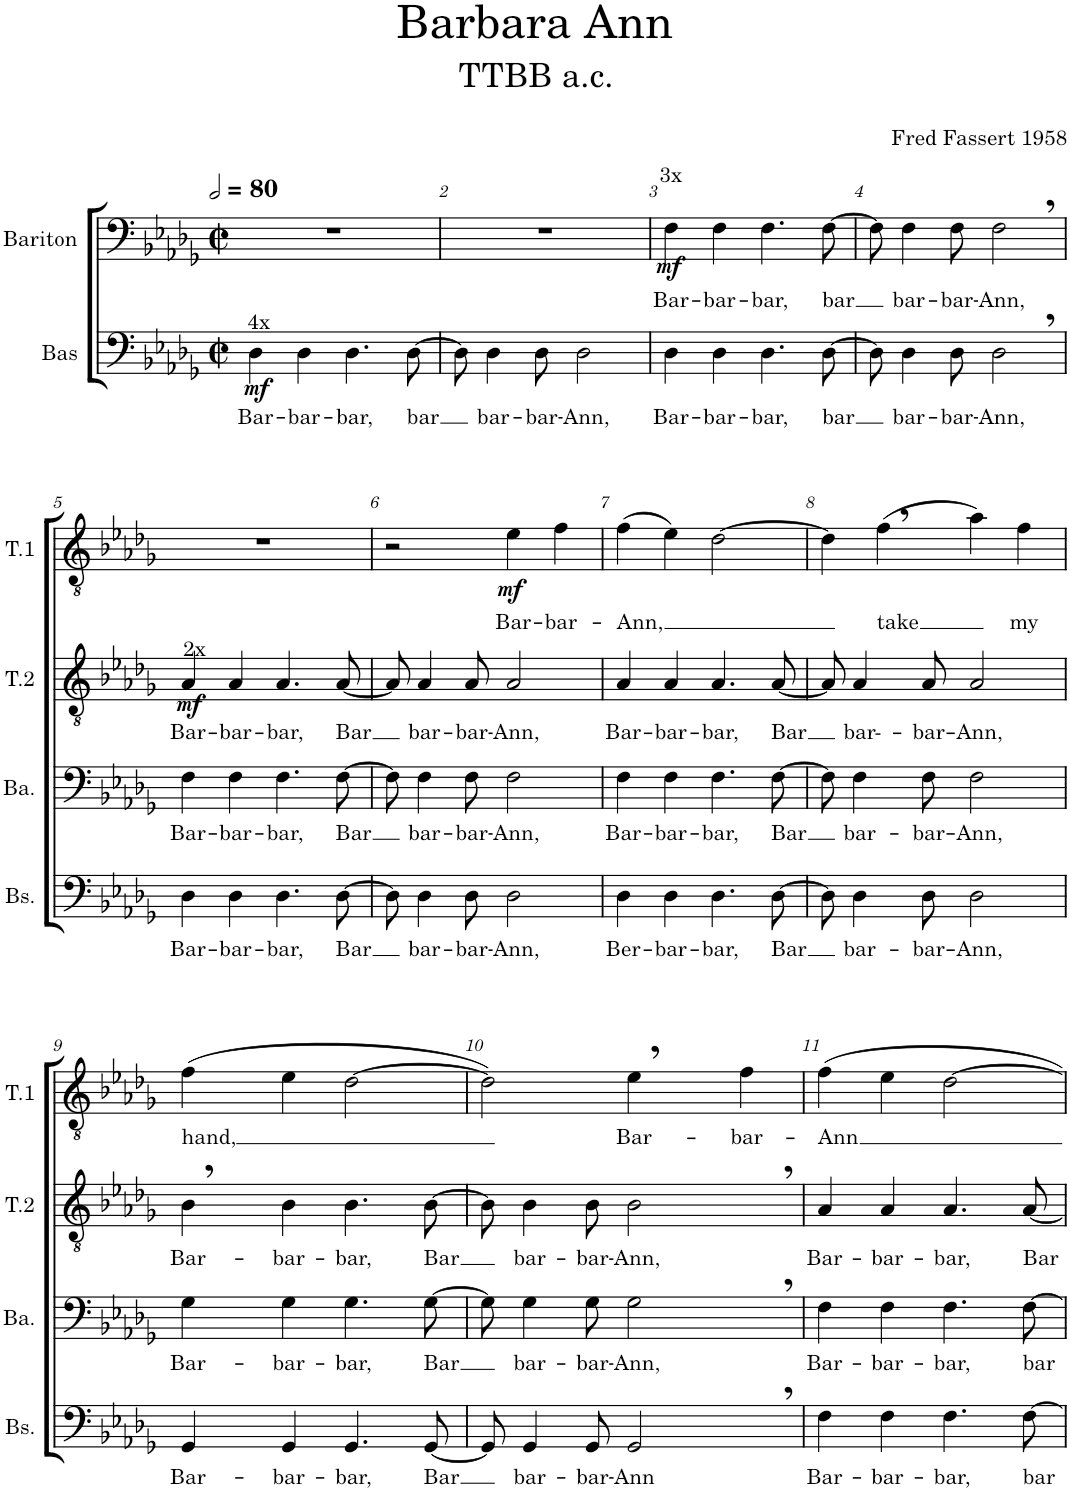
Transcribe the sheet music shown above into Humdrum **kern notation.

**kern	**text	**dynam	**kern	**text	**dynam	**kern	**text	**dynam	**kern	**text	**dynam
*part4	*part4	*part4	*part3	*part3	*part3	*part2	*part2	*part2	*part1	*part1	*part1
*staff4	*staff4	*staff4	*staff3	*staff3	*staff3	*staff2	*staff2	*staff2	*staff1	*staff1	*staff1
*I"Bas	*	*	*I"Bariton	*	*	*I"Tenor - 2	*	*	*I"Tenor - 1	*	*
*I'Bs.	*	*	*I'Ba.	*	*	*I'T.2	*	*	*I'T.1	*	*
*clefF4	*	*	*clefF4	*	*	*clefGv2	*	*	*clefGv2	*	*
*k[b-e-a-d-g-]	*	*	*k[b-e-a-d-g-]	*	*	*k[b-e-a-d-g-]	*	*	*k[b-e-a-d-g-]	*	*
*M2/2	*	*	*M2/2	*	*	*M2/2	*	*	*M2/2	*	*
*met(c|)	*	*	*met(c|)	*	*	*met(c|)	*	*	*met(c|)	*	*
*MM160	*	*	*MM160	*	*	*MM160	*	*	*MM160	*	*
=1	=1	=1	=1	=1	=1	=1	=1	=1	=1	=1	=1
!LO:TX:a:t=4x	!	!	!	!	!	!	!	!	!	!	!
!	!LO:LY:b	!LO:DY:b	!	!	!	!	!	!	!	!	!
4D-\	Bar-	mf	1r	.	.	1r	.	.	1r	.	.
!	!LO:LY:b	!	!	!	!	!	!	!	!	!	!
4D-\	-bar-	.	.	.	.	.	.	.	.	.	.
!	!LO:LY:b	!	!	!	!	!	!	!	!	!	!
4.D-\	-bar,	.	.	.	.	.	.	.	.	.	.
!	!LO:LY:b	!	!	!	!	!	!	!	!	!	!
[8D-\	bar	.	.	.	.	.	.	.	.	.	.
=2	=2	=2	=2	=2	=2	=2	=2	=2	=2	=2	=2
8D-\]	.	.	1r	.	.	1r	.	.	1r	.	.
!	!LO:LY:b	!	!	!	!	!	!	!	!	!	!
4D-\	bar-	.	.	.	.	.	.	.	.	.	.
!	!LO:LY:b	!	!	!	!	!	!	!	!	!	!
8D-\	-bar-	.	.	.	.	.	.	.	.	.	.
!	!LO:LY:b	!	!	!	!	!	!	!	!	!	!
2D-\	-Ann,	.	.	.	.	.	.	.	.	.	.
=3	=3	=3	=3	=3	=3	=3	=3	=3	=3	=3	=3
!	!	!	!LO:TX:a:t=3x	!	!	!	!	!	!	!	!
!	!LO:LY:b	!	!	!LO:LY:b	!LO:DY:b	!	!	!	!	!	!
4D-\	Bar-	.	4F\	Bar-	mf	1r	.	.	1r	.	.
!	!LO:LY:b	!	!	!LO:LY:b	!	!	!	!	!	!	!
4D-\	-bar-	.	4F\	-bar-	.	.	.	.	.	.	.
!	!LO:LY:b	!	!	!LO:LY:b	!	!	!	!	!	!	!
4.D-\	-bar,	.	4.F\	-bar,	.	.	.	.	.	.	.
!	!LO:LY:b	!	!	!LO:LY:b	!	!	!	!	!	!	!
[8D-\	bar	.	[8F\	bar	.	.	.	.	.	.	.
=4	=4	=4	=4	=4	=4	=4	=4	=4	=4	=4	=4
8D-\]	.	.	8F\]	.	.	1r	.	.	1r	.	.
!	!LO:LY:b	!	!	!LO:LY:b	!	!	!	!	!	!	!
4D-\	bar-	.	4F\	bar-	.	.	.	.	.	.	.
!	!LO:LY:b	!	!	!LO:LY:b	!	!	!	!	!	!	!
8D-\	-bar-	.	8F\	-bar-	.	.	.	.	.	.	.
!	!LO:LY:b	!	!	!LO:LY:b	!	!	!	!	!	!	!
2D-,\	-Ann,	.	2F,\	-Ann,	.	.	.	.	.	.	.
!!LO:LB:g=z
=5	=5	=5	=5	=5	=5	=5	=5	=5	=5	=5	=5
!	!	!	!	!	!	!LO:TX:a:t=2x	!	!	!	!	!
!	!LO:LY:b	!	!	!LO:LY:b	!	!	!LO:LY:b	!LO:DY:b	!	!	!
4D-\	Bar-	.	4F\	Bar-	.	4A-/	Bar-	mf	1r	.	.
!	!LO:LY:b	!	!	!LO:LY:b	!	!	!LO:LY:b	!	!	!	!
4D-\	-bar-	.	4F\	-bar-	.	4A-/	-bar-	.	.	.	.
!	!LO:LY:b	!	!	!LO:LY:b	!	!	!LO:LY:b	!	!	!	!
4.D-\	-bar,	.	4.F\	-bar,	.	4.A-/	-bar,	.	.	.	.
!	!LO:LY:b	!	!	!LO:LY:b	!	!	!LO:LY:b	!	!	!	!
[8D-\	-Bar	.	[8F\	-Bar	.	[8A-/	Bar	.	.	.	.
=6	=6	=6	=6	=6	=6	=6	=6	=6	=6	=6	=6
8D-\]	.	.	8F\]	.	.	8A-/]	.	.	2r	.	.
!	!LO:LY:b	!	!	!LO:LY:b	!	!	!LO:LY:b	!	!	!	!
4D-\	bar-	.	4F\	bar-	.	4A-/	bar-	.	.	.	.
!	!LO:LY:b	!	!	!LO:LY:b	!	!	!LO:LY:b	!	!	!	!
8D-\	-bar-	.	8F\	-bar-	.	8A-/	-bar-	.	.	.	.
!	!LO:LY:b	!	!	!LO:LY:b	!	!	!LO:LY:b	!	!	!LO:LY:b	!LO:DY:b
2D-\	-Ann,	.	2F\	-Ann,	.	2A-/	-Ann,	.	4e-\	Bar-	mf
!	!	!	!	!	!	!	!	!	!	!LO:LY:b	!
.	.	.	.	.	.	.	.	.	4f\	-bar-	.
=7	=7	=7	=7	=7	=7	=7	=7	=7	=7	=7	=7
!	!LO:LY:b	!	!	!LO:LY:b	!	!	!LO:LY:b	!	!	!LO:LY:b	!
4D-\	Ber-	.	4F\	Bar-	.	4A-/	Bar-	.	(4f\	-Ann,	.
!	!LO:LY:b	!	!	!LO:LY:b	!	!	!LO:LY:b	!	!	!	!
4D-\	-bar-	.	4F\	-bar-	.	4A-/	-bar-	.	4e-\)	.	.
!	!LO:LY:b	!	!	!LO:LY:b	!	!	!LO:LY:b	!	!	!	!
4.D-\	-bar,	.	4.F\	-bar,	.	4.A-/	-bar,	.	[2d-\	.	.
!	!LO:LY:b	!	!	!LO:LY:b	!	!	!LO:LY:b	!	!	!	!
[8D-\	Bar	.	[8F\	Bar	.	[8A-/	Bar	.	.	.	.
=8	=8	=8	=8	=8	=8	=8	=8	=8	=8	=8	=8
8D-\]	.	.	8F\]	.	.	8A-/]	.	.	4d-\]	.	.
!	!LO:LY:b	!	!	!LO:LY:b	!	!	!LO:LY:b	!	!	!	!
4D-\	bar-	.	4F\	bar-	.	4A-/	bar--	.	.	.	.
!	!	!	!	!	!	!	!	!	!	!LO:LY:b	!
.	.	.	.	.	.	.	.	.	(4f,\	take	.
!	!LO:LY:b	!	!	!LO:LY:b	!	!	!LO:LY:b	!	!	!	!
8D-\	-bar-	.	8F\	-bar-	.	8A-/	-bar-	.	.	.	.
!	!LO:LY:b	!	!	!LO:LY:b	!	!	!LO:LY:b	!	!	!	!
2D-\	-Ann,	.	2F\	-Ann,	.	2A-/	-Ann,	.	4a-\)	.	.
!	!	!	!	!	!	!	!	!	!	!LO:LY:b	!
.	.	.	.	.	.	.	.	.	4f\	my	.
!!LO:LB:g=z
=9	=9	=9	=9	=9	=9	=9	=9	=9	=9	=9	=9
!	!LO:LY:b	!	!	!LO:LY:b	!	!	!LO:LY:b	!	!	!LO:LY:b	!
4GG-/	Bar-	.	4G-\	Bar-	.	4B-,\	Bar-	.	(4f\	hand,	.
!	!LO:LY:b	!	!	!LO:LY:b	!	!	!LO:LY:b	!	!	!	!
4GG-/	-bar-	.	4G-\	-bar-	.	4B-\	-bar-	.	4e-\	.	.
!	!LO:LY:b	!	!	!LO:LY:b	!	!	!LO:LY:b	!	!	!	!
4.GG-/	-bar,	.	4.G-\	-bar,	.	4.B-\	-bar,	.	[2d-\	.	.
!	!LO:LY:b	!	!	!LO:LY:b	!	!	!LO:LY:b	!	!	!	!
[8GG-/	Bar	.	[8G-\	Bar	.	[8B-\	Bar	.	.	.	.
=10	=10	=10	=10	=10	=10	=10	=10	=10	=10	=10	=10
8GG-/]	.	.	8G-\]	.	.	8B-\]	.	.	2d-\])	.	.
!	!LO:LY:b	!	!	!LO:LY:b	!	!	!LO:LY:b	!	!	!	!
4GG-/	bar-	.	4G-\	bar-	.	4B-\	bar-	.	.	.	.
!	!LO:LY:b	!	!	!LO:LY:b	!	!	!LO:LY:b	!	!	!	!
8GG-/	-bar-	.	8G-\	-bar-	.	8B-\	-bar-	.	.	.	.
!	!LO:LY:b	!	!	!LO:LY:b	!	!	!LO:LY:b	!	!	!LO:LY:b	!
2GG-,/	-Ann	.	2G-,\	-Ann,	.	2B-,\	-Ann,	.	4e-,\	Bar-	.
!	!	!	!	!	!	!	!	!	!	!LO:LY:b	!
.	.	.	.	.	.	.	.	.	4f\	-bar-	.
=11	=11	=11	=11	=11	=11	=11	=11	=11	=11	=11	=11
!	!LO:LY:b	!	!	!LO:LY:b	!	!	!LO:LY:b	!	!	!LO:LY:b	!
4F\	Bar-	.	4F\	Bar-	.	4A-/	Bar-	.	4f\	-Ann	.
!	!LO:LY:b	!	!	!LO:LY:b	!	!	!LO:LY:b	!	!	!	!
4F\	-bar-	.	4F\	-bar-	.	4A-/	-bar-	.	4e-\	.	.
!	!LO:LY:b	!	!	!LO:LY:b	!	!	!LO:LY:b	!	!	!	!
4.F\	-bar,	.	4.F\	-bar,	.	4.A-/	-bar,	.	[2d-\	.	.
!	!LO:LY:b	!	!	!LO:LY:b	!	!	!LO:LY:b	!	!	!	!
[8F\	bar	.	[8F\	-bar	.	[8A-/	Bar	.	.	.	.
=	=	=	=	=	=	=	=	=	=	=	=
*-	*-	*-	*-	*-	*-	*-	*-	*-	*-	*-	*-
